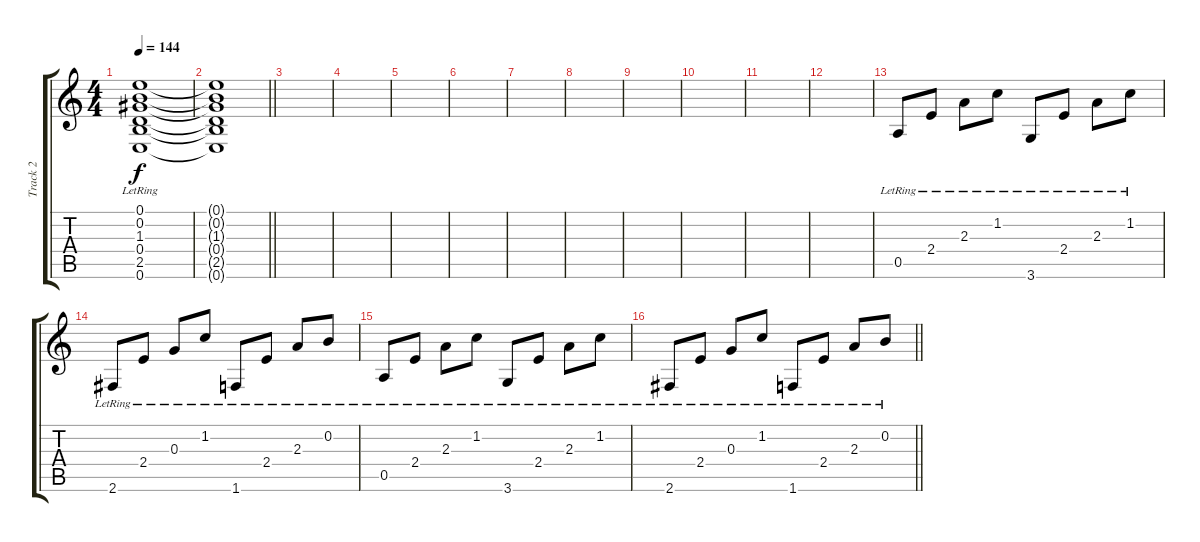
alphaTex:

\track ("Track 2" "Track 2") {instrument acousticguitarnylon}
\staff {score tabs}
\tuning (E4 B3 G3 D3 A2 E2) {hide}
\ts (4 4)
\tempo 144
\clef g2
\ks c
(0.1 0.2{lr} 1.3{lr} 0.4{lr} 2.5{lr} 0.6{lr}).1{dy f} |
\barLineRight lightlight
(0.1{t} 0.2{t} 1.3{t} 0.4{t} 2.5{t} 0.6{t}).1 |
|
|
|
|
|
|
|
|
|
|
0.5{lr}.8 2.4{lr}.8 2.3{lr}.8 1.2{lr}.8 3.6{lr}.8 2.4{lr}.8 2.3{lr}.8 1.2{lr}.8 |
2.6{lr}.8 2.4{lr}.8 0.3{lr}.8 1.2{lr}.8 1.6{lr}.8 2.4{lr}.8 2.3{lr}.8 0.2{lr}.8 |
0.5{lr}.8 2.4{lr}.8 2.3{lr}.8 1.2{lr}.8 3.6{lr}.8 2.4{lr}.8 2.3{lr}.8 1.2{lr}.8 |
\barLineRight lightlight
2.6{lr}.8 2.4{lr}.8 0.3{lr}.8 1.2{lr}.8 1.6{lr}.8 2.4{lr}.8 2.3{lr}.8 0.2{lr}.8
